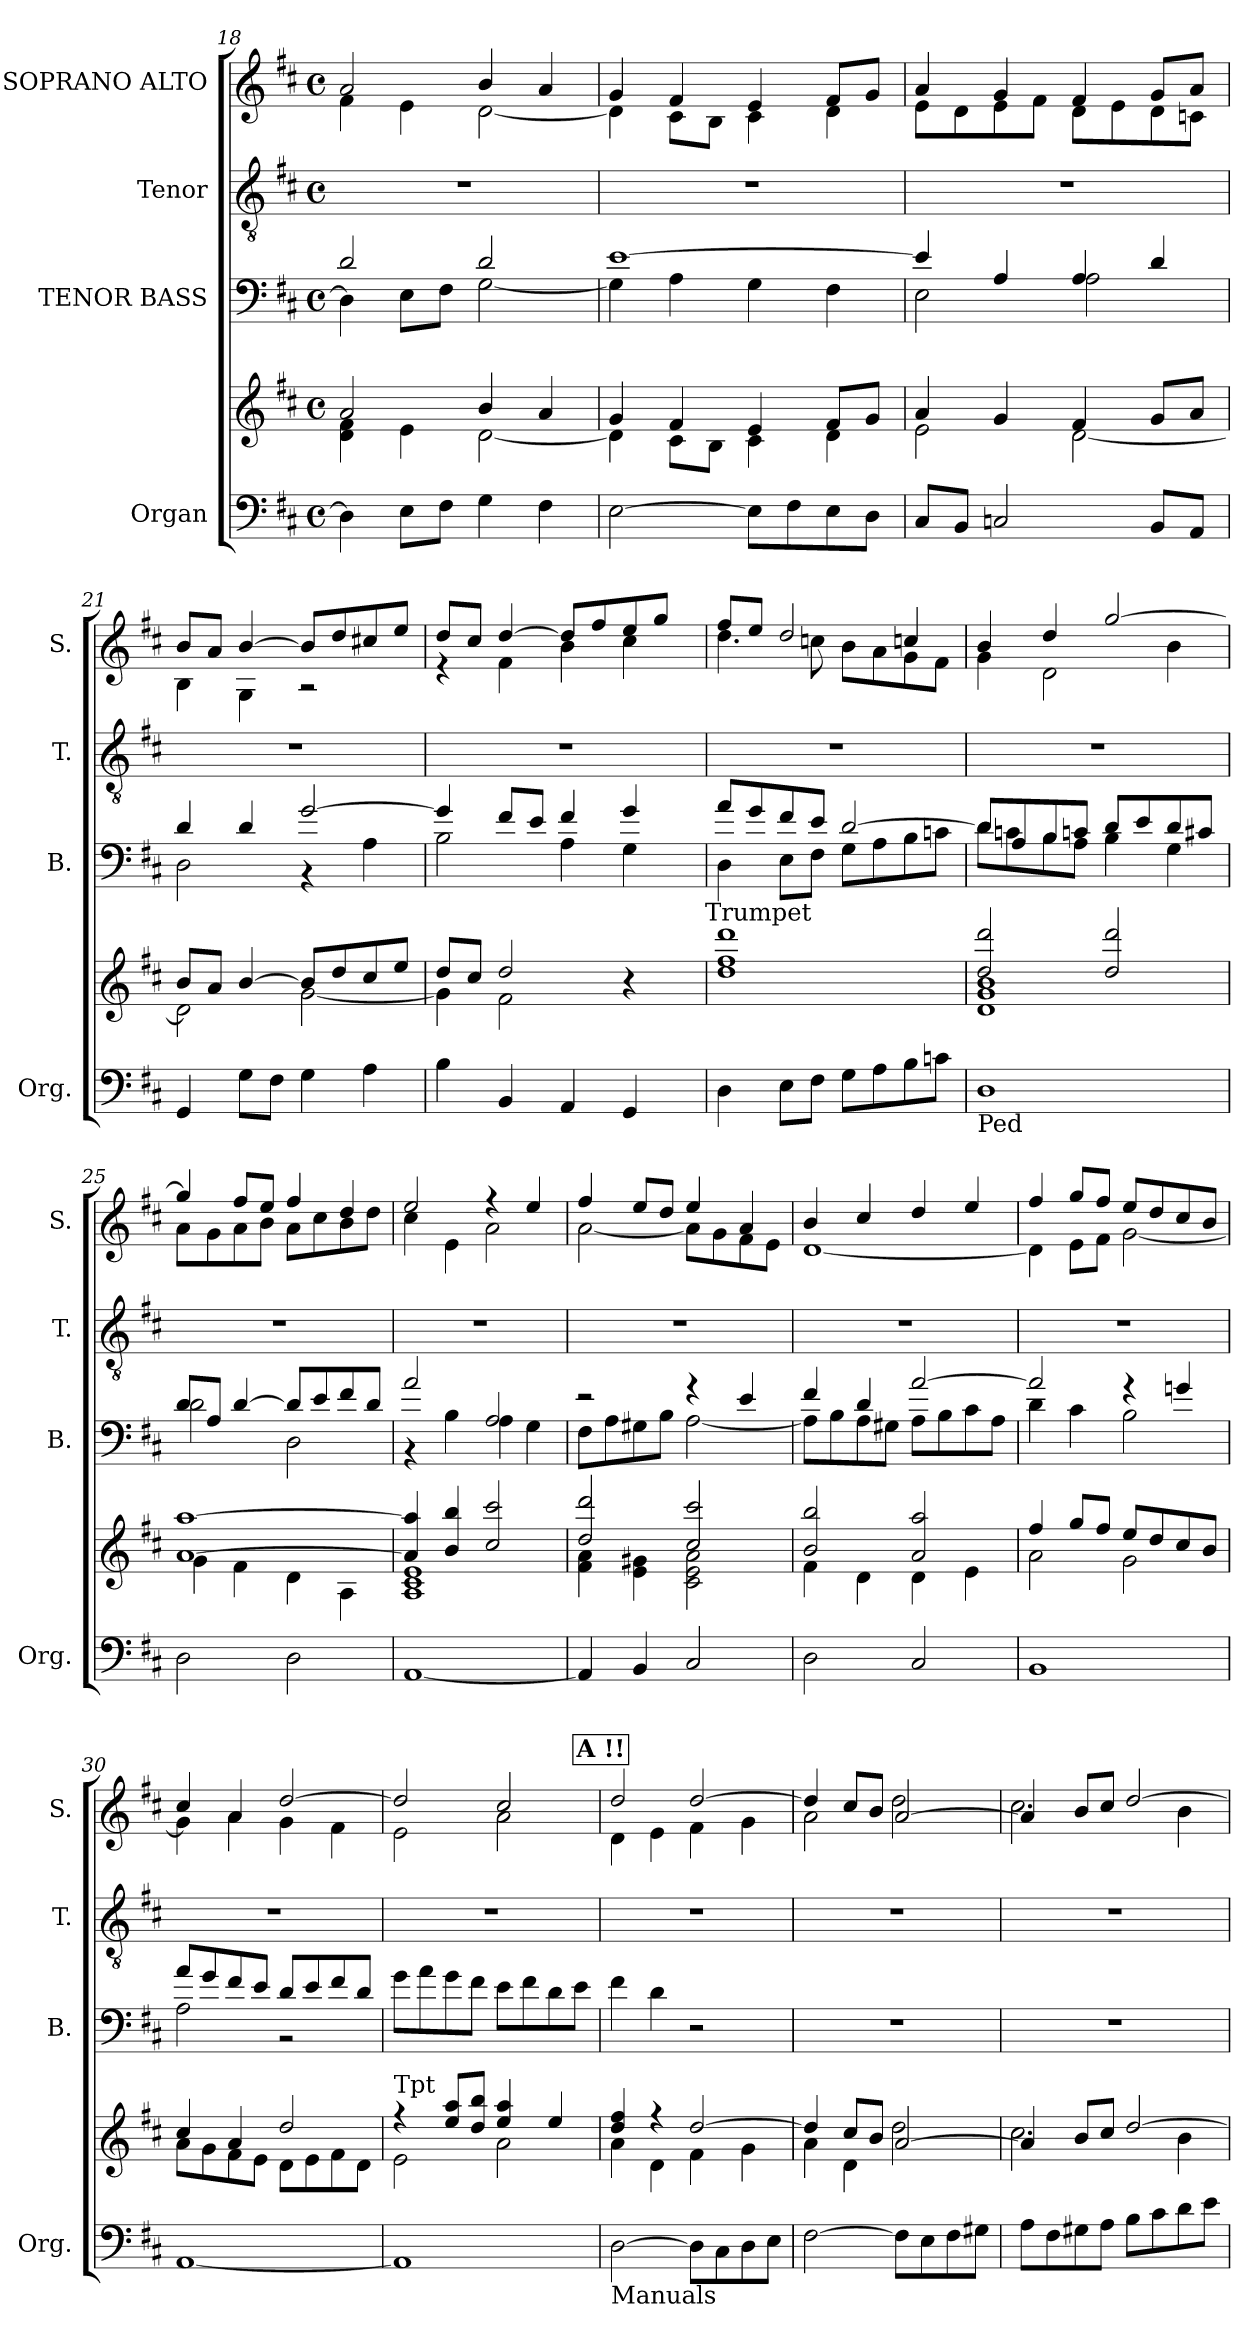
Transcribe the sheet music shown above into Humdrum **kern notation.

**kern	**kern	**kern	**kern	**kern
*part4	*part4	*part3	*part2	*part1
*staff5	*staff4	*staff3	*staff2	*staff1
*I"Organ	*	*I"TENOR BASS	*I"Tenor	*I"SOPRANO ALTO
*I'Org.	*	*I'B.	*I'T.	*I'S.
*clefF4	*clefG2	*clefF4	*clefGv2	*clefG2
*	*	*	*ITrd7c12	*
*k[f#c#]	*k[f#c#]	*k[f#c#]	*k[f#c#]	*k[f#c#]
*D:	*D:	*D:	*D:	*D:
*M4/4	*M4/4	*M4/4	*M4/4	*M4/4
*met(c)	*met(c)	*met(c)	*met(c)	*met(c)
=18	=18	=18	=18	=18
*	*^	*^	*	*^
4Di\]	2ai/	4di\ 4f#i	2di/	4Di\]	1r	2ai/	4f#i\
8Ei\L	.	4ei\	.	8Ei\L	.	.	4ei\
8F#i\J	.	.	.	8F#i\J	.	.	.
4Gi\	4bi/	[2di\	2di/	[2Gi\	.	4bi/	[2di\
4F#i\	4ai/	.	.	.	.	4ai/	.
=19	=19	=19	=19	=19	=19	=19	=19
[2Ei\	4gi/	4di\]	[1ei	4Gi\]	1r	4gi/	4di\]
.	4f#i/	8c#i\L	.	4Ai\	.	4f#i/	8c#i\L
.	.	8Bi\J	.	.	.	.	8Bi\J
8Ei\L]	4ei/	4c#i\	.	4Gi\	.	4ei/	4c#i\
8F#i\	.	.	.	.	.	.	.
8Ei\	8f#i/L	4di\	.	4F#i\	.	8f#i/L	4di\
8Di\J	8gi/J	.	.	.	.	8gi/J	.
=20	=20	=20	=20	=20	=20	=20	=20
8C#i/L	4ai/	2ei\	4ei/]	2Ei\	1r	4ai/	8ei\L
8BBi/J	.	.	.	.	.	.	8di\
2Cni/	4gi/	.	4Ai/	.	.	4gi/	8ei\
.	.	.	.	.	.	.	8f#i\J
.	4f#i/	[2di\	4Ai/	2Ai\	.	4f#i/	8di\L
.	.	.	.	.	.	.	8ei\
8BBi/L	8gi/L	.	4di/	.	.	8gi/L	8di\
8AAi/J	8ai/J	.	.	.	.	8ai/J	8cni\J
=21	=21	=21	=21	=21	=21	=21	=21
4GGi/	8bi/L	2di\]	4di/	2Di\	1r	8bi/L	4Bi\
.	8ai/J	.	.	.	.	8ai/J	.
8Gi\L	[4bi/	.	4di/	.	.	[4bi/	4Gi\
8F#i\J	.	.	.	.	.	.	.
4Gi\	8bi/L]	[2gi\	[2gi/	4r	.	8bi/L]	2r
.	8ddi/	.	.	.	.	8ddi/	.
4Ai\	8cc#i/	.	.	4Ai\	.	8cc#Xi/	.
.	8eei/J	.	.	.	.	8eei/J	.
!!LO:LB:g=z	!!
=22	=22	=22	=22	=22	=22	=22	=22
*	*	*^	*	*	*	*	*
4Bi\	8ddi/L	4gi\]	2ryy	4gi/]	2Bi\	1r	8ddi/L	4r
.	8cc#i/J	.	.	.	.	.	8cc#i/J	.
4BBi/	2ddi/	2f#i\	.	8f#i/L	.	.	[4ddi/	4f#i\
.	.	.	.	8ei/J	.	.	.	.
4AAi/	.	.	4ryy	4f#i/	4Ai\	.	8ddi/L]	4bi\
.	.	.	.	.	.	.	8ff#i/	.
4GGi/	4r	4ryy	8ryy	4gi/	4Gi\	.	8eei/	4cc#i\
.	.	.	16ryy	.	.	.	8ggi/J	.
.	.	.	32ryy	.	.	.	.	.
.	.	.	64ryy	.	.	.	.	.
.	.	.	128...ryy	.	.	.	.	.
!	!	!	!LO:TX:a:t=Trumpet	!	!	!	!	!
.	.	.	1024ryy	.	.	.	.	.
*	*v	*v	*v	*	*	*	*	*
=23	=23	=23	=23	=23	=23	=23
4Di\	1ddi 1ff#i 1dddi	8ai/L	4Di\	1r	8ff#i/L	4.ddi\
.	.	8gi/	.	.	8eei/J	.
8Ei\L	.	8f#i/	8Ei\L	.	2ddi/	.
8F#i\J	.	8ei/J	8F#i\J	.	.	8ccni\
8Gi\L	.	[2di/	8Gi\L	.	.	8bi\L
8Ai\	.	.	8Ai\	.	.	8ai\
8Bi\	.	.	8Bi\	.	4ccni/	8gi\
8cni\J	.	.	8cni\J	.	.	8f#i\J
=24	=24	=24	=24	=24	=24	=24
*	*^	*	*	*	*	*
!LO:TX:b:t=Ped	!	!	!	!	!	!	!
1Di	2ddi/ 2dddi	1di 1gi 1bi	8di/L]	8di\L	1r	4bi/	4gi\
.	.	.	8Ai/	8cni\	.	.	.
.	.	.	8Bi/	8Bi\	.	4ddi/	2di\
.	.	.	8cni/J	8Ai\J	.	.	.
.	2ddi/ 2dddi	.	8di/L	4Bi\	.	[2ggi/	.
.	.	.	8ei/	.	.	.	.
.	.	.	8di/	4Gi\	.	.	4bi\
.	.	.	8c#Xi/J	.	.	.	.
=25	=25	=25	=25	=25	=25	=25	=25
2Di\	[1ai [1aai	4gi\	8di/L	2di\	1r	4ggi/]	8ai\L
.	.	.	8Ai/J	.	.	.	8gi\
.	.	4f#i\	[4di/	.	.	8ff#i/L	8ai\
.	.	.	.	.	.	8eei/J	8bi\J
2Di\	.	4di\	8di/L]	2Di\	.	4ff#i/	8ai\L
.	.	.	8ei/	.	.	.	8cc#i\
.	.	4Ai\	8f#i/	.	.	4ddi/	8bi\
.	.	.	8di/J	.	.	.	8ddi\J
=26	=26	=26	=26	=26	=26	=26	=26
[1AAi	4ai/] 4aai]	1Ai 1c#i 1ei	2ai/	4r	1r	2eei/	4cc#i\
.	4bi/ 4bbi	.	.	4Bi\	.	.	4ei\
.	2cc#i/ 2ccc#i	.	2Ai/	4Ai\	.	4r	2ai\
.	.	.	.	4Gi\	.	4eei/	.
!!LO:LB:g=z	!!
=27	=27	=27	=27	=27	=27	=27	=27
4AAi/]	2ddi/ 2dddi	4f#i\ 4ai	2r	8F#i\L	1r	4ff#i/	[2ai\
.	.	.	.	8Ai\	.	.	.
4BBi/	.	4ei\ 4g#Xi	.	8G#Xi\	.	8eei/L	.
.	.	.	.	8Bi\J	.	8ddi/J	.
2C#i/	2cc#i/ 2ccc#i	2c#i\ 2ei 2ai	4r	[2Ai\	.	4eei/	8ai\L]
.	.	.	.	.	.	.	8gi\
.	.	.	4ei/	.	.	4ai/	8f#i\
.	.	.	.	.	.	.	8ei\J
=28	=28	=28	=28	=28	=28	=28	=28
2Di\	2bi/ 2bbi	4f#i\	4f#i/	8Ai\L]	1r	4bi/	[1di
.	.	.	.	8Bi\	.	.	.
.	.	4di\	4di/	8Ai\	.	4cc#i/	.
.	.	.	.	8G#Xi\J	.	.	.
2C#i/	2ai/ 2aai	4di\	[2ai/	8Ai\L	.	4ddi/	.
.	.	.	.	8Bi\	.	.	.
.	.	4ei\	.	8c#i\	.	4eei/	.
.	.	.	.	8Ai\J	.	.	.
=29	=29	=29	=29	=29	=29	=29	=29
1BBi	4ff#i/	2ai\	2ai/]	4di\	1r	4ff#i/	4di\]
.	8ggi/L	.	.	4c#i\	.	8ggi/L	8ei\L
.	8ff#i/J	.	.	.	.	8ff#i/J	8f#i\J
.	8eei/L	2gi\	4r	2Bi\	.	8eei/L	[2gi\
.	8ddi/	.	.	.	.	8ddi/	.
.	8cc#i/	.	4gni/	.	.	8cc#i/	.
.	8bi/J	.	.	.	.	8bi/J	.
=30	=30	=30	=30	=30	=30	=30	=30
[1AAi	4cc#i/	8ai\L	8ai/L	2Ai\	1r	4cc#i/	4gi\]
.	.	8gi\	8gi/	.	.	.	.
.	4ai/	8f#i\	8f#i/	.	.	4ai/	4ai\
.	.	8ei\J	8ei/J	.	.	.	.
.	2ddi/	8di\L	8di/L	2r	.	[2ddi/	4gi\
.	.	8ei\	8ei/	.	.	.	.
.	.	8f#i\	8f#i/	.	.	.	4f#i\
.	.	8di\J	8di/J	.	.	.	.
*	*	*	*v	*v	*	*	*
=31	=31	=31	=31	=31	=31	=31
!	!LO:TX:a:t=Tpt	!	!	!	!	!
1AAi]	4r	2ei\	8gi\L	1r	2ddi/]	2ei\
.	.	.	8ai\	.	.	.
.	8eei/ 8aaiL	.	8gi\	.	.	.
.	8ddi/ 8bbiJ	.	8f#i\J	.	.	.
.	4eei/ 4aai	2ai\	8ei\L	.	2cc#i/	2ai\
.	.	.	8f#i\	.	.	.
.	4eei/	.	8di\	.	.	.
.	.	.	8ei\J	.	.	.
!!LO:PB:g=z	!!
!!LO:REH:place=s1:B:color=#000000:enc=box:fs=17.1407:t=A	!!
=32	=32	=32	=32	=32	=32	=32
!LO:TX:b:t=Manuals	!	!	!	!	!	!
[2Di\	4ddi/ 4ff#i	4ai\	4f#i\	1r	2ddi/	4di\
.	4r	4di\	4di\	.	.	4ei\
8Di\L]	[2ddi/	4f#i\	2r	.	[2ddi/	4f#i\
8C#i\	.	.	.	.	.	.
8Di\	.	4gi\	.	.	.	4gi\
8Ei\J	.	.	.	.	.	.
=33	=33	=33	=33	=33	=33	=33
[2F#i\	4ddi/]	4ai\	1r	1r	4ddi/]	2ai\
.	8cc#i/L	4di\	.	.	8cc#i/L	.
.	8bi/J	.	.	.	8bi/J	.
8F#i\L]	[2ai/	2ddi\	.	.	[2ai/	2ddi\
8Ei\	.	.	.	.	.	.
8F#i\	.	.	.	.	.	.
8G#Xi\J	.	.	.	.	.	.
=34	=34	=34	=34	=34	=34	=34
8Ai\L	4ai/]	2.cc#i\	1r	1r	4ai/]	2.cc#i\
8F#i\	.	.	.	.	.	.
8G#Xi\	8bi/L	.	.	.	8bi/L	.
8Ai\J	8cc#i/J	.	.	.	8cc#i/J	.
8Bi\L	[2ddi/	.	.	.	[2ddi/	.
8c#i\	.	.	.	.	.	.
8di\	.	4bi\	.	.	.	4bi\
8ei\J	.	.	.	.	.	.
*	*v	*v	*	*	*v	*v
=	=	=	=	=
*-	*-	*-	*-	*-
